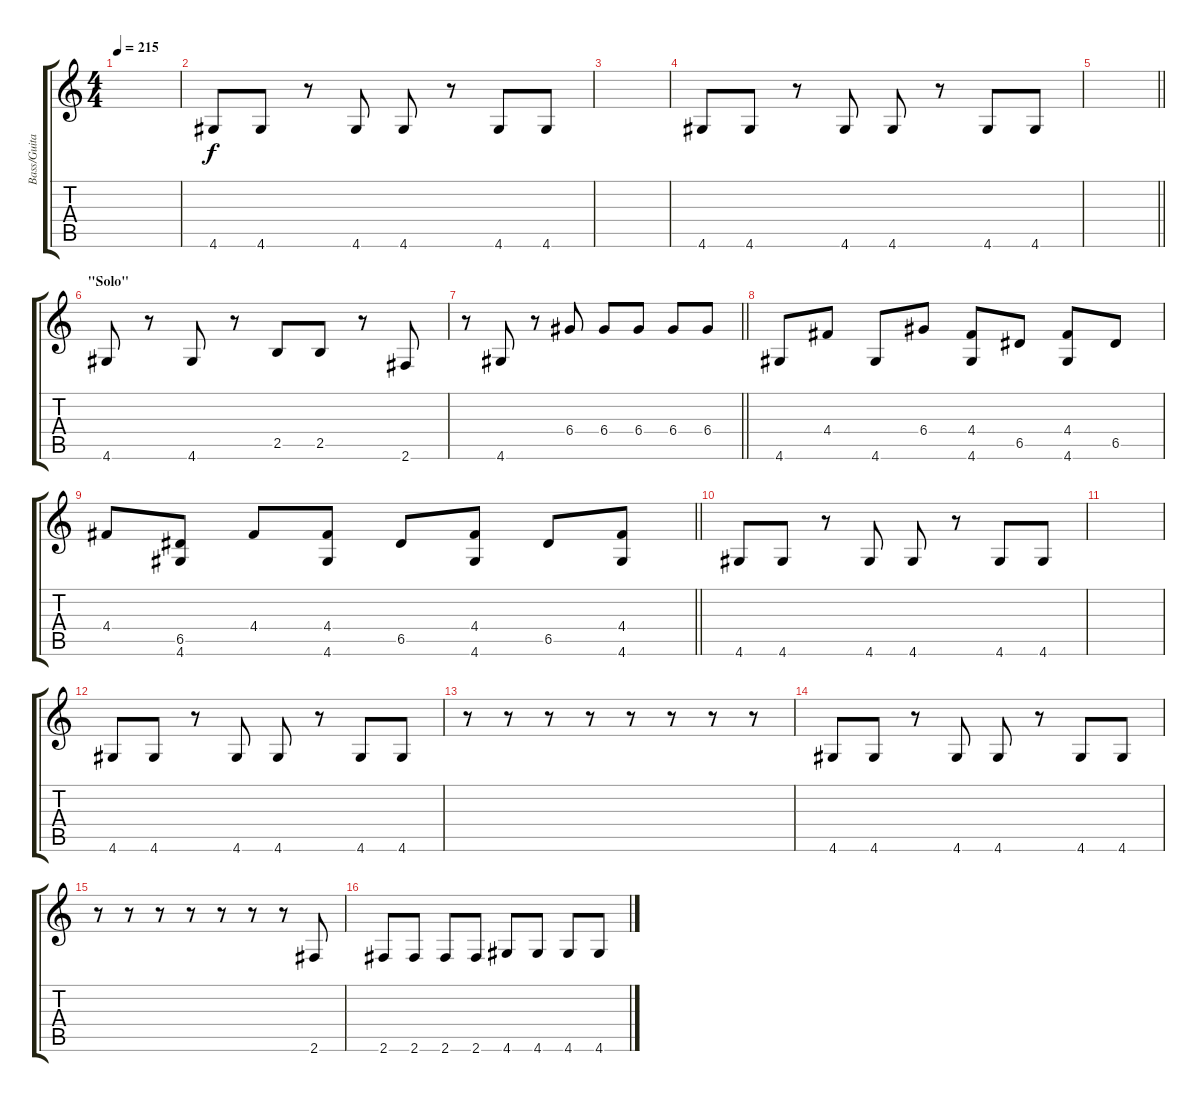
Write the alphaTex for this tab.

\track ("Bass/Guitar" "Bass/Guita") {instrument synthbass1}
\staff {score tabs}
\tuning (E4 B3 G3 D3 A2 E2) {hide}
\ts (4 4)
\tempo 215
\clef g2
\ks c
|
4.6.8 4.6.8 r.8 4.6.8 4.6.8 r.8 4.6.8 4.6.8 |
|
4.6.8 4.6.8 r.8 4.6.8 4.6.8 r.8 4.6.8 4.6.8 |
\barLineRight lightlight
|
\section ("" "\"Solo\"")
4.6.8 r.8 4.6.8 r.8 2.5.8 2.5.8 r.8 2.6.8 |
\barLineRight lightlight
r.8 4.6.8 r.8 6.4.8 6.4.8 6.4.8 6.4.8 6.4.8 |
4.6.8 4.4.8 4.6.8 6.4.8 (4.4 4.6).8 6.5.8 (4.4 4.6).8 6.5.8 |
\barLineRight lightlight
4.4.8 (6.5 4.6).8 4.4.8 (4.4 4.6).8 6.5.8 (4.4 4.6).8 6.5.8 (4.4 4.6).8 |
4.6.8 4.6.8 r.8 4.6.8 4.6.8 r.8 4.6.8 4.6.8 |
|
4.6.8 4.6.8 r.8 4.6.8 4.6.8 r.8 4.6.8 4.6.8 |
r.8 r.8 r.8 r.8 r.8 r.8 r.8 r.8 |
4.6.8 4.6.8 r.8 4.6.8 4.6.8 r.8 4.6.8 4.6.8 |
r.8 r.8 r.8 r.8 r.8 r.8 r.8 2.6.8 |
2.6.8 2.6.8 2.6.8 2.6.8 4.6.8 4.6.8 4.6.8 4.6.8
